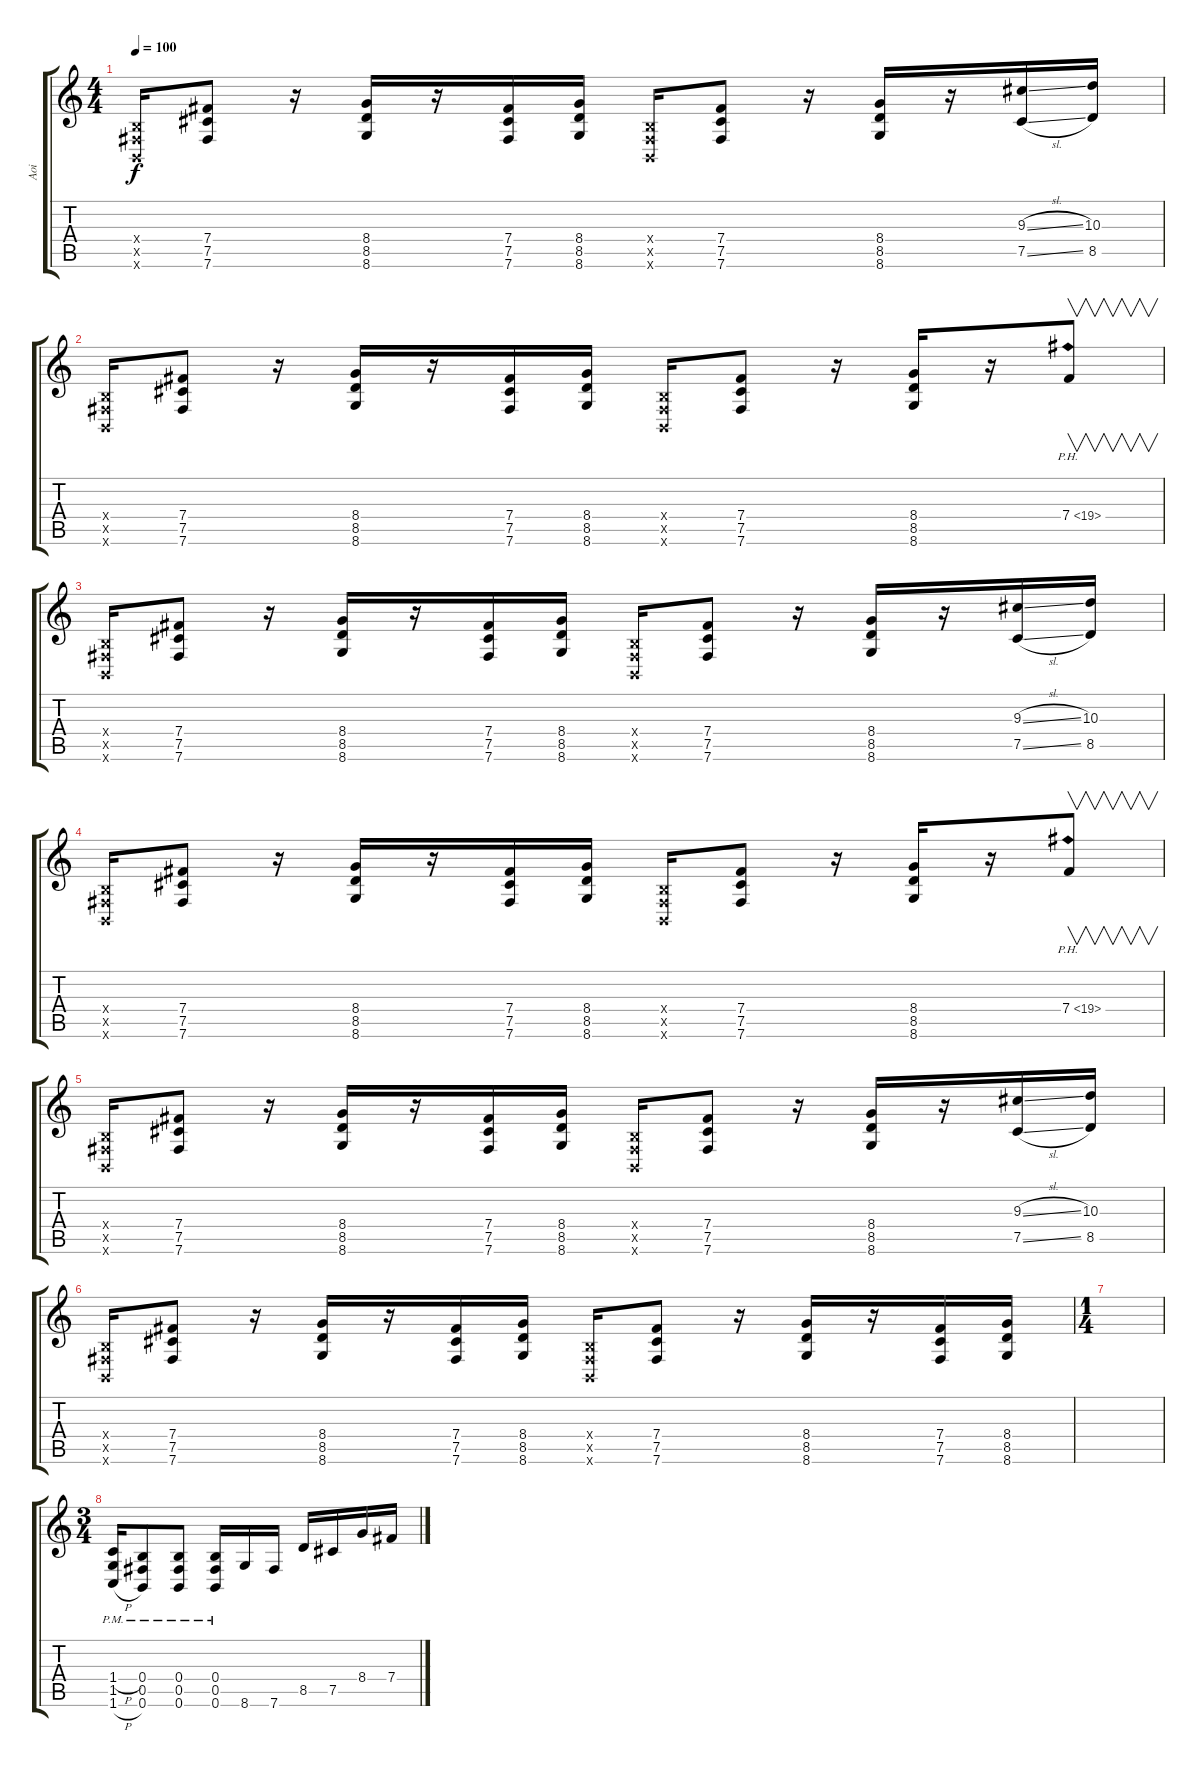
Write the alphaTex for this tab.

\track ("Aoi" "Aoi") {instrument distortionguitar}
\staff {score tabs}
\tuning (Db4 Ab3 E3 B2 Gb2 B1) {hide}
\ts (4 4)
\tempo 100
\clef g2
\ks c
(0.4{x} 0.5{x} 0.6{x}).16{dy f} (7.4 7.5 7.6).8 r.16 (8.4 8.5 8.6).16 r.16 (7.4 7.5 7.6).16 (8.4 8.5 8.6).16 (0.4{x} 0.5{x} 0.6{x}).16 (7.4 7.5 7.6).8 r.16 (8.4 8.5 8.6).16 r.16 (9.3{sl} 7.5{sl}).16 (10.3 8.5).16 |
(0.4{x} 0.5{x} 0.6{x}).16 (7.4 7.5 7.6).8 r.16 (8.4 8.5 8.6).16 r.16 (7.4 7.5 7.6).16 (8.4 8.5 8.6).16 (0.4{x} 0.5{x} 0.6{x}).16 (7.4 7.5 7.6).8 r.16 (8.4 8.5 8.6).16 r.16 7.4{ph 12}.8{v} |
(0.4{x} 0.5{x} 0.6{x}).16 (7.4 7.5 7.6).8 r.16 (8.4 8.5 8.6).16 r.16 (7.4 7.5 7.6).16 (8.4 8.5 8.6).16 (0.4{x} 0.5{x} 0.6{x}).16 (7.4 7.5 7.6).8 r.16 (8.4 8.5 8.6).16 r.16 (9.3{sl} 7.5{sl}).16 (10.3 8.5).16 |
(0.4{x} 0.5{x} 0.6{x}).16 (7.4 7.5 7.6).8 r.16 (8.4 8.5 8.6).16 r.16 (7.4 7.5 7.6).16 (8.4 8.5 8.6).16 (0.4{x} 0.5{x} 0.6{x}).16 (7.4 7.5 7.6).8 r.16 (8.4 8.5 8.6).16 r.16 7.4{ph 12}.8{v} |
(0.4{x} 0.5{x} 0.6{x}).16 (7.4 7.5 7.6).8 r.16 (8.4 8.5 8.6).16 r.16 (7.4 7.5 7.6).16 (8.4 8.5 8.6).16 (0.4{x} 0.5{x} 0.6{x}).16 (7.4 7.5 7.6).8 r.16 (8.4 8.5 8.6).16 r.16 (9.3{sl} 7.5{sl}).16 (10.3 8.5).16 |
(0.4{x} 0.5{x} 0.6{x}).16 (7.4 7.5 7.6).8 r.16 (8.4 8.5 8.6).16 r.16 (7.4 7.5 7.6).16 (8.4 8.5 8.6).16 (0.4{x} 0.5{x} 0.6{x}).16 (7.4 7.5 7.6).8 r.16 (8.4 8.5 8.6).16 r.16 (7.4 7.5 7.6).16 (8.4 8.5 8.6).16 |
\ts (1 4)
|
\ts (3 4)
(1.4{h pm} 1.5{pm} 1.6{h pm}).16 (0.4{pm} 0.5{pm} 0.6{pm}).8 (0.4{pm} 0.5{pm} 0.6{pm}).8 (0.4{pm} 0.5{pm} 0.6{pm}).16 8.6.16 7.6.16 8.5.16 7.5.16 8.4.16 7.4.16
